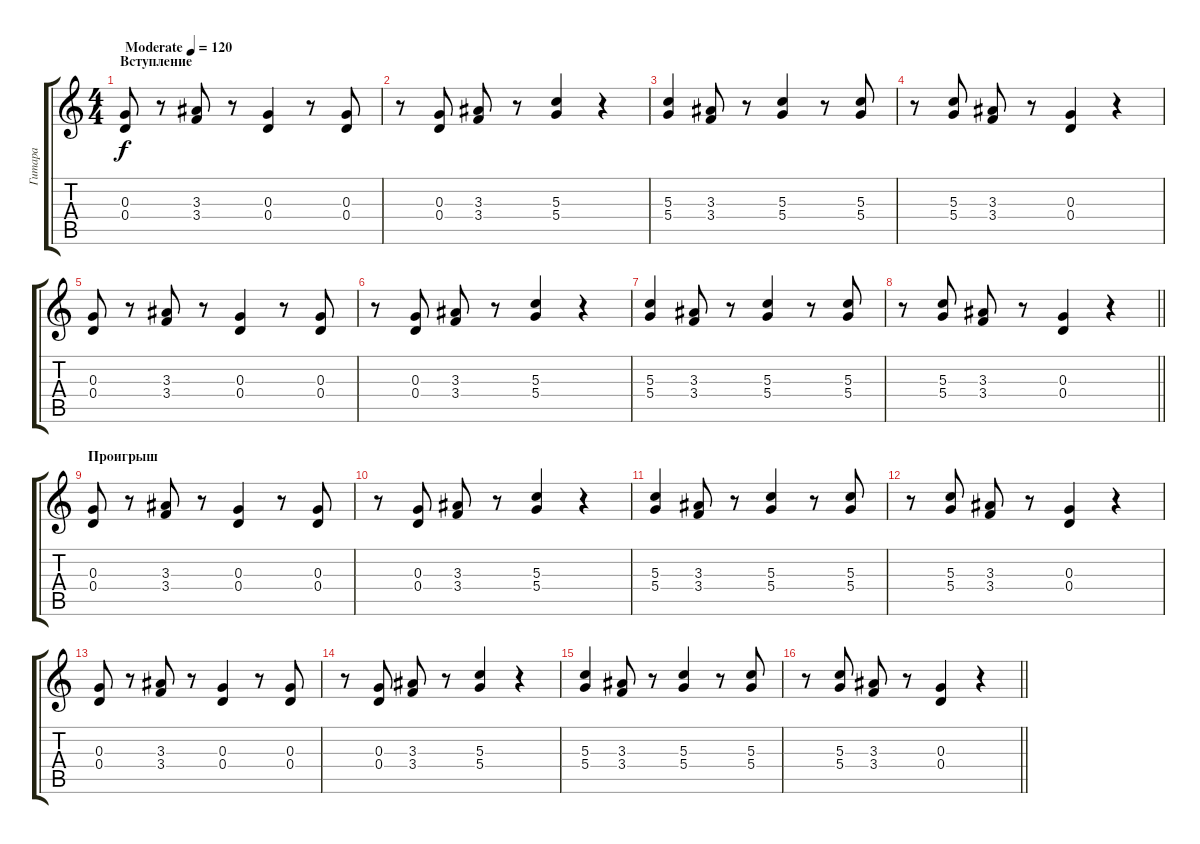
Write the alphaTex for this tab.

\track ("Гитара" "Гитара") {instrument overdrivenguitar}
\staff {score tabs}
\tuning (E4 B3 G3 D3 A2 E2) {hide}
\ts (4 4)
\section ("" "Вступление")
\tempo (120 "Moderate")
\clef g2
\ks c
(0.3 0.4).8{dy f instrument overdrivenguitar} r.8 (3.3 3.4).8 r.8 (0.3 0.4).4 r.8 (0.3 0.4).8 |
r.8 (0.3 0.4).8 (3.3 3.4).8 r.8 (5.3 5.4).4 r.4 |
(5.3 5.4).4 (3.3 3.4).8 r.8 (5.3 5.4).4 r.8 (5.3 5.4).8 |
r.8 (5.3 5.4).8 (3.3 3.4).8 r.8 (0.3 0.4).4 r.4 |
(0.3 0.4).8 r.8 (3.3 3.4).8 r.8 (0.3 0.4).4 r.8 (0.3 0.4).8 |
r.8 (0.3 0.4).8 (3.3 3.4).8 r.8 (5.3 5.4).4 r.4 |
(5.3 5.4).4 (3.3 3.4).8 r.8 (5.3 5.4).4 r.8 (5.3 5.4).8 |
\barLineRight lightlight
r.8 (5.3 5.4).8 (3.3 3.4).8 r.8 (0.3 0.4).4 r.4 |
\section ("" "Проигрыш")
(0.3 0.4).8 r.8 (3.3 3.4).8 r.8 (0.3 0.4).4 r.8 (0.3 0.4).8 |
r.8 (0.3 0.4).8 (3.3 3.4).8 r.8 (5.3 5.4).4 r.4 |
(5.3 5.4).4 (3.3 3.4).8 r.8 (5.3 5.4).4 r.8 (5.3 5.4).8 |
r.8 (5.3 5.4).8 (3.3 3.4).8 r.8 (0.3 0.4).4 r.4 |
(0.3 0.4).8 r.8 (3.3 3.4).8 r.8 (0.3 0.4).4 r.8 (0.3 0.4).8 |
r.8 (0.3 0.4).8 (3.3 3.4).8 r.8 (5.3 5.4).4 r.4 |
(5.3 5.4).4 (3.3 3.4).8 r.8 (5.3 5.4).4 r.8 (5.3 5.4).8 |
\barLineRight lightlight
r.8 (5.3 5.4).8 (3.3 3.4).8 r.8 (0.3 0.4).4 r.4
